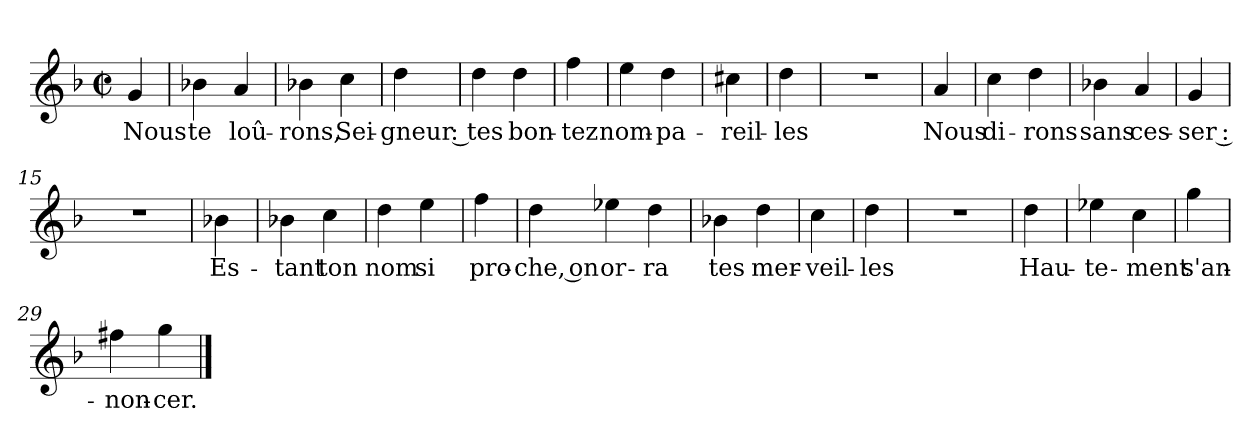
**kern	**text
*part1	*part1
*staff1	*staff1
*clefG2	*
*k[b-]	*
*F:	*
*M2/2	*
*met(c|)	*
=1	=1
4g	Nous
=2	=2
4b-X	te
4a	loû-
=3	=3
4b-X	-rons,
4cc	Sei-
=4	=4
4dd	-gneur :
=5	=5
4dd	tes
4dd	bon-
=6	=6
4ff	-tez
=7	=7
4ee	nom-
4dd	-pa-
=8	=8
4cc#X	-reil-
=9	=9
4dd	-les
=10	=10
1r	.
=11	=11
4a	Nous
=12	=12
4cc	di-
4dd	-rons
=13	=13
4b-X	sans
4a	ces-
=14	=14
4g	-ser :
=15	=15
1r	.
=16	=16
4b-X	Es-
=17	=17
4b-X	-tant
4cc	ton
=18	=18
4dd	nom
4ee	si
=19	=19
4ff	pro-
=20	=20
4dd	-che, on
4ee-X	or-
4dd	-ra
=22	=22
4b-X	tes
4dd	mer-
=23	=23
4cc	-veil-
=24	=24
4dd	-les
=25	=25
1r	.
=26	=26
4dd	Hau-
=27	=27
4ee-X	-te-
4cc	-ment
=28	=28
4gg	s'an-
=29	=29
4ff#X	-non-
4gg	-cer.
==	==
*-	*-
